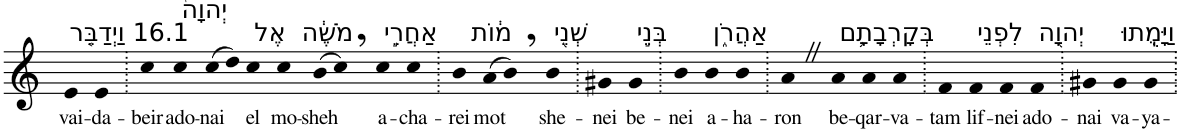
**kern	**text
*part1	*part1
*staff1	*staff1
*I"Piano	*
*I'Pno	*
*clefG2	*
*k[]	*
=1	=1
!LO:TX:a:t=16.1 וַיְדַבֵּ֤ר	!
!	!LO:LY:b
4e	vai-
!	!LO:LY:b
4e	-da-
=2.	=2.
!	!LO:LY:b
4cc	-beir
!LO:TX:a:t=יְהוָה֙	!
!	!LO:LY:b
4cc	ado-
!	!LO:LY:b
(>8cc	-nai
8dd)	.
!LO:TX:a:t=אֶל	!
!	!LO:LY:b
4cc	el
!LO:TX:a:t=מֹשֶׁ֔ה	!
!	!LO:LY:b
4cc	mo-
!	!LO:LY:b
(>8b	-sheh
8cc,)	.
!LO:TX:a:t=אַחֲרֵ֣י	!
!	!LO:LY:b
4cc	a-
!	!LO:LY:b
4cc	-cha-
=3.	=3.
!	!LO:LY:b
4b	-rei
!LO:TX:a:t=מ֔וֹת	!
!	!LO:LY:b
(>8a	mot
8b,)	.
!LO:TX:a:t=שְׁנֵ֖י	!
!	!LO:LY:b
4b	she-
=4.	=4.
!	!LO:LY:b
4g#X	-nei
!LO:TX:a:t=בְּנֵ֣י	!
!	!LO:LY:b
4g#	be-
=5.	=5.
!	!LO:LY:b
4b	-nei
!LO:TX:a:t=אַהֲרֹ֑ן	!
!	!LO:LY:b
4b	a-
!	!LO:LY:b
4b	-ha-
=6.	=6.
!	!LO:LY:b
4aZ	-ron
!LO:TX:a:t=בְּקָרְבָתָ֥ם	!
!	!LO:LY:b
4a	be-
!	!LO:LY:b
4a	-qar-
!	!LO:LY:b
4a	-va-
=7.	=7.
!	!LO:LY:b
4f	-tam
!LO:TX:a:t=לִפְנֵי	!
!	!LO:LY:b
4f	lif-
!	!LO:LY:b
4f	-nei
!LO:TX:a:t=יְהוָ֖ה	!
!	!LO:LY:b
4f	ado-
=8.	=8.
!	!LO:LY:b
4g#X	-nai
!LO:TX:a:t=וַיָּמֻֽתוּ	!
!	!LO:LY:b
4g#	va-
!	!LO:LY:b
4g#	-ya-
=.	=.
*-	*-
